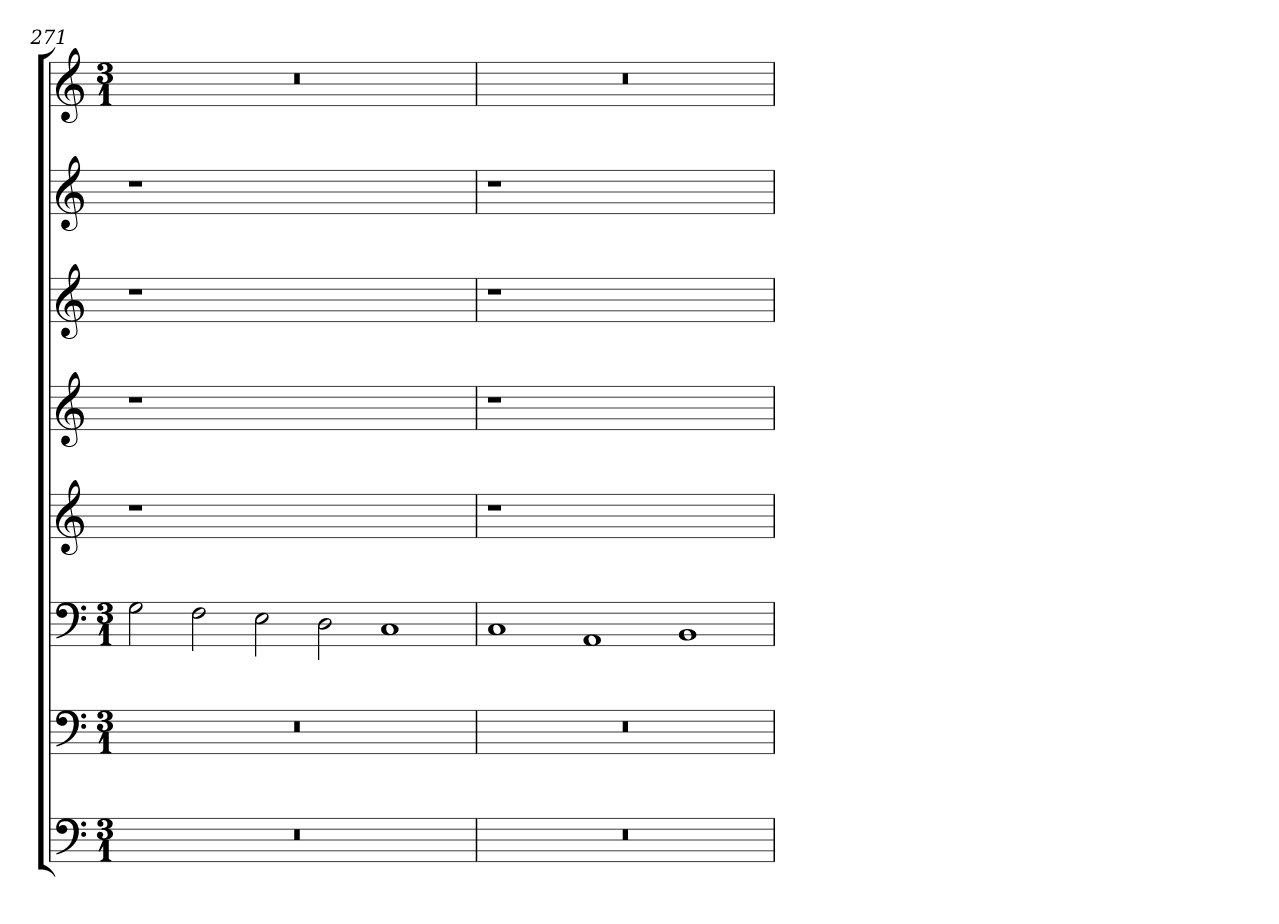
**kern	**kern	**kern	**kern	**kern	**kern	**kern	**kern
*part8	*part7	*part6	*part5	*part4	*part3	*part2	*part1
*staff8	*staff7	*staff6	*staff5	*staff4	*staff3	*staff2	*staff1
!!LO:LB:g=z
*clefF4	*clefF4	*clefF4	*clefG2	*clefG2	*clefG2	*clefG2	*clefG2
*k[]	*k[]	*k[]	*k[]	*k[]	*k[]	*k[]	*k[]
*C:	*C:	*C:	*C:	*C:	*C:	*C:	*C:
*M3/1	*M3/1	*M3/1	*	*	*	*	*M3/1
=271	=271	=271	=271	=271	=271	=271	=271
0.r	0.r	2G\	1r	1r	1r	1r	0.r
.	.	2F\	.	.	.	.	.
.	.	2E\	0ryy	0ryy	0ryy	0ryy	.
.	.	2D\	.	.	.	.	.
.	.	1C	.	.	.	.	.
=272	=272	=272	=272	=272	=272	=272	=272
0.r	0.r	1C	1r	1r	1r	1r	0.r
.	.	1AA	0ryy	0ryy	0ryy	0ryy	.
.	.	1BB	.	.	.	.	.
=	=	=	=	=	=	=	=
*-	*-	*-	*-	*-	*-	*-	*-
